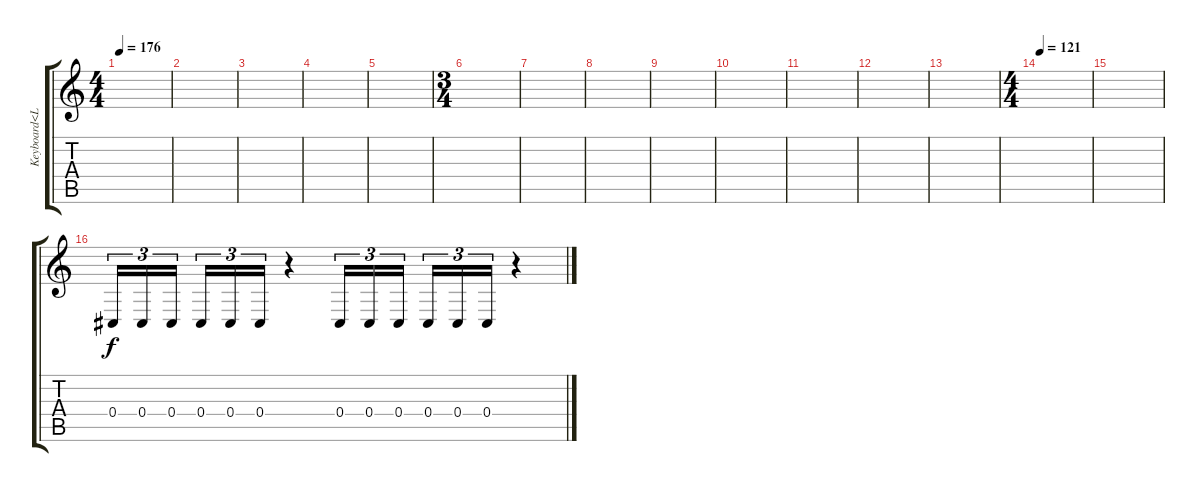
\track ("Keyboard<L>" "Keyboard<L") {instrument stringensemble1}
\staff {score tabs}
\tuning (Eb4 Bb3 Gb3 Db3 Ab2 Eb2) {hide}
\ts (4 4)
\tempo 176
\clef g2
\ks c
|
|
|
|
|
\ts (3 4)
|
|
|
|
|
|
|
|
\ts (4 4)
\tempo 121
|
|
0.4.16{tu (3 2)} 0.4.16{tu (3 2)} 0.4.16{tu (3 2)} 0.4.16{tu (3 2)} 0.4.16{tu (3 2)} 0.4.16{tu (3 2)} r.4 0.4.16{tu (3 2)} 0.4.16{tu (3 2)} 0.4.16{tu (3 2)} 0.4.16{tu (3 2)} 0.4.16{tu (3 2)} 0.4.16{tu (3 2)} r.4
